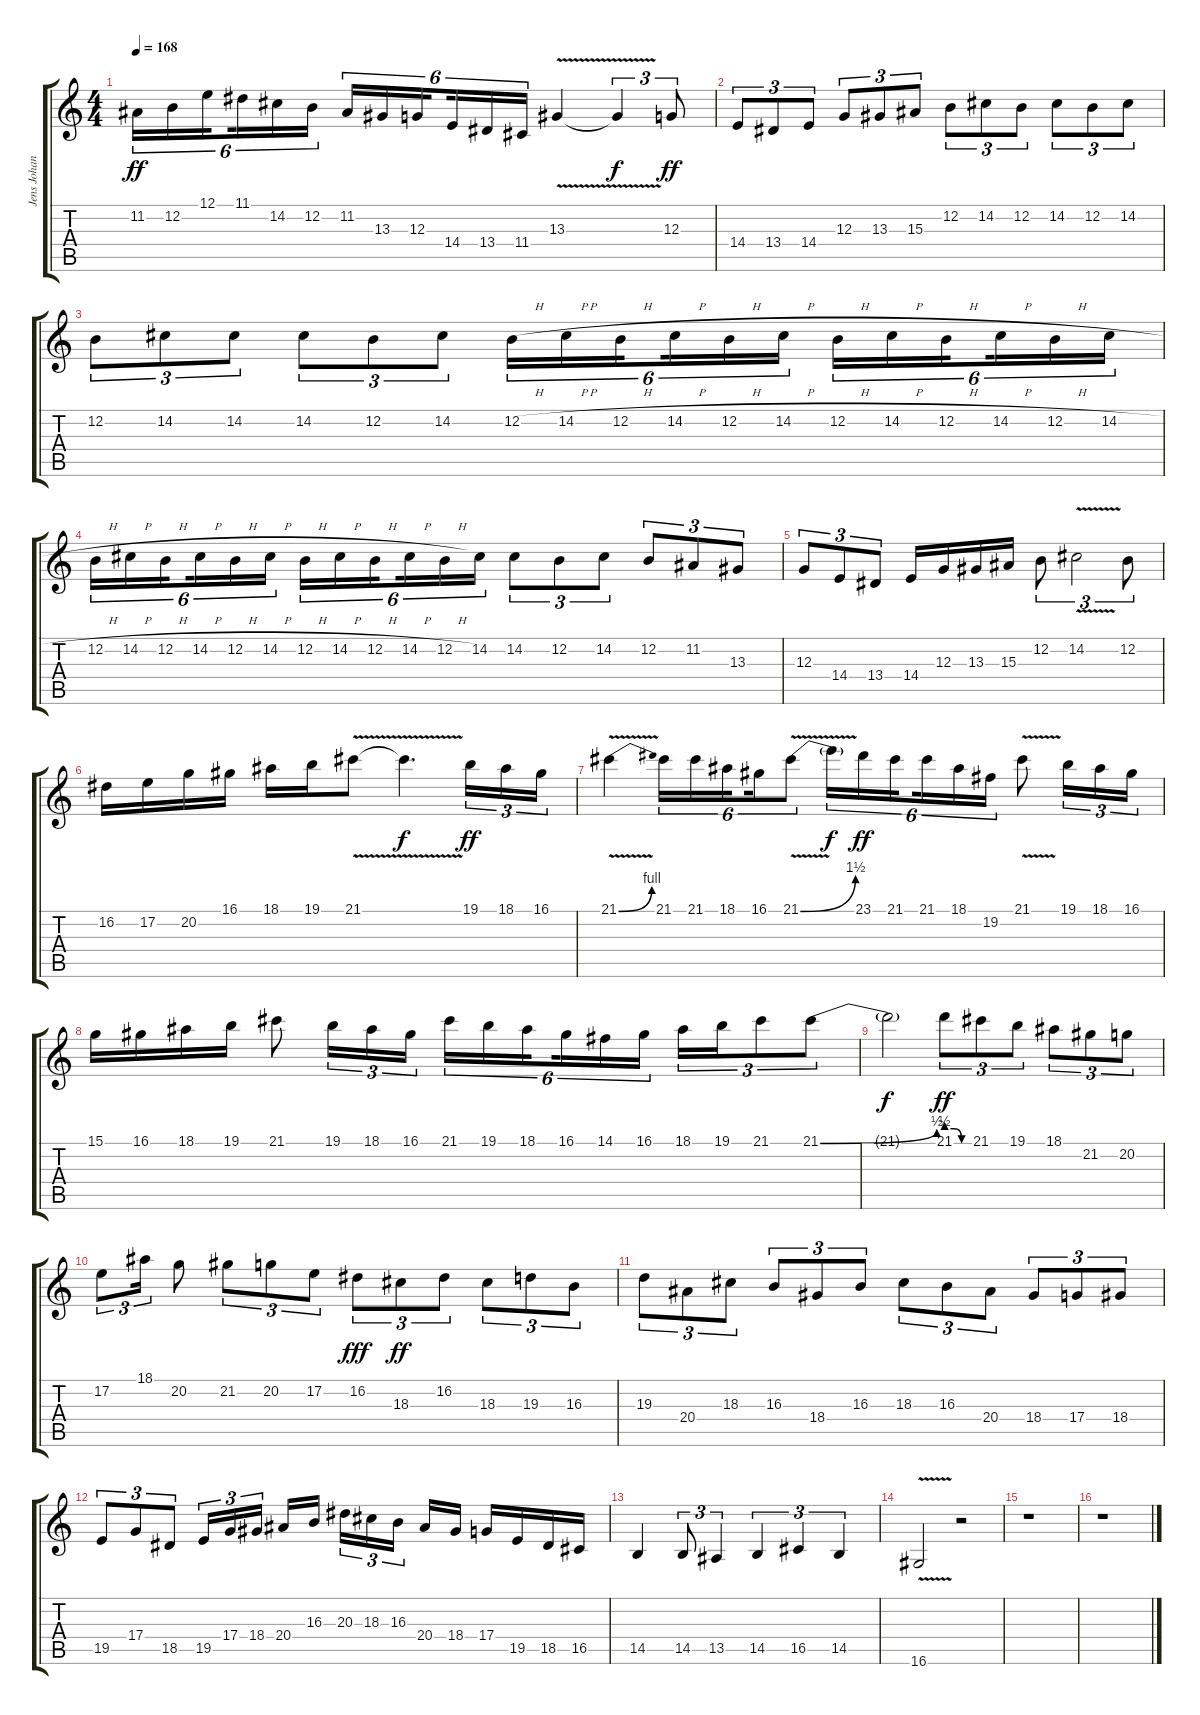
\track ("Jens Johansson (KeyBoards 1) " "Jens Johan") {instrument lead2sawtooth}
\staff {score tabs}
\tuning (E4 B3 G3 D3 A2 E2) {hide}
\ts (4 4)
\tempo 168
\clef g2
\ks c
11.2.16{tu (6 4) dy ff} 12.2.16{tu (6 4)} 12.1.16{tu (6 4) beam splitsecondary} 11.1.16{tu (6 4)} 14.2.16{tu (6 4)} 12.2.16{tu (6 4)} 11.2.16{tu (6 4)} 13.3.16{tu (6 4)} 12.3.16{tu (6 4) beam splitsecondary} 14.4.16{tu (6 4)} 13.4.16{tu (6 4)} 11.4.16{tu (6 4)} 13.3{v}.4 13.3{t}.4{tu (3 2) dy f} 12.3.8{tu (3 2) dy ff} |
14.4.8{tu (3 2)} 13.4.8{tu (3 2)} 14.4.8{tu (3 2)} 12.3.8{tu (3 2)} 13.3.8{tu (3 2)} 15.3.8{tu (3 2)} 12.2.8{tu (3 2)} 14.2.8{tu (3 2)} 12.2.8{tu (3 2)} 14.2.8{tu (3 2)} 12.2.8{tu (3 2)} 14.2.8{tu (3 2)} |
12.2.8{tu (3 2)} 14.2.8{tu (3 2)} 14.2.8{tu (3 2)} 14.2.8{tu (3 2)} 12.2.8{tu (3 2)} 14.2.8{tu (3 2)} 12.2{h}.16{tu (6 4)} 14.2{h}.16{tu (6 4)} 12.2{h}.16{tu (6 4) beam splitsecondary} 14.2{h}.16{tu (6 4)} 12.2{h}.16{tu (6 4)} 14.2{h}.16{tu (6 4)} 12.2{h}.16{tu (6 4)} 14.2{h}.16{tu (6 4)} 12.2{h}.16{tu (6 4) beam splitsecondary} 14.2{h}.16{tu (6 4)} 12.2{h}.16{tu (6 4)} 14.2{h}.16{tu (6 4)} |
12.2{h}.16{tu (6 4)} 14.2{h}.16{tu (6 4)} 12.2{h}.16{tu (6 4) beam splitsecondary} 14.2{h}.16{tu (6 4)} 12.2{h}.16{tu (6 4)} 14.2{h}.16{tu (6 4)} 12.2{h}.16{tu (6 4)} 14.2{h}.16{tu (6 4)} 12.2{h}.16{tu (6 4) beam splitsecondary} 14.2{h}.16{tu (6 4)} 12.2{h}.16{tu (6 4)} 14.2.16{tu (6 4)} 14.2.8{tu (3 2)} 12.2.8{tu (3 2)} 14.2.8{tu (3 2)} 12.2.8{tu (3 2)} 11.2.8{tu (3 2)} 13.3.8{tu (3 2)} |
12.3.8{tu (3 2)} 14.4.8{tu (3 2)} 13.4.8{tu (3 2)} 14.4.16 12.3.16 13.3.16 15.3.16 12.2.8{tu (3 2)} 14.2{v}.2{tu (3 2)} 12.2.8{tu (3 2)} |
16.2.16 17.2.16 20.2.16 16.1.16 18.1.16 19.1.16 21.1{v}.8 21.1{t}.4{d dy f} 19.1.16{tu (3 2) dy ff} 18.1.16{tu (3 2)} 16.1.16{tu (3 2)} |
21.1{be (bend 0 0 60 4) v}.4 21.1.16{tu (6 4)} 21.1.16{tu (6 4)} 18.1.16{tu (6 4) beam splitsecondary} 16.1.16{tu (6 4)} 21.1{be (bend 0 0 60 6) v}.8{tu (6 4)} 21.1{t}.16{tu (6 4) dy f} 23.1.16{tu (6 4) dy ff} 21.1.16{tu (6 4) beam splitsecondary} 21.1.16{tu (6 4)} 18.1.16{tu (6 4)} 19.2.16{tu (6 4)} 21.1{v}.8 19.1.16{tu (3 2)} 18.1.16{tu (3 2)} 16.1.16{tu (3 2)} |
15.1.16 16.1.16 18.1.16 19.1.16 21.1.8 19.1.16{tu (3 2)} 18.1.16{tu (3 2)} 16.1.16{tu (3 2)} 21.1.16{tu (6 4)} 19.1.16{tu (6 4)} 18.1.16{tu (6 4) beam splitsecondary} 16.1.16{tu (6 4)} 14.1.16{tu (6 4)} 16.1.16{tu (6 4)} 18.1.16{tu (3 2)} 19.1.16{tu (3 2)} 21.1.8{tu (3 2)} 21.1{be (bend 0 0 60 2)}.8{tu (3 2)} |
21.1{t}.2{dy f} 21.1{be (custom 0 2 20 2 40 0 60 0)}.8{tu (3 2) dy ff} 21.1.8{tu (3 2)} 19.1.8{tu (3 2)} 18.1.8{tu (3 2)} 21.2.8{tu (3 2)} 20.2.8{tu (3 2)} |
17.2.8{tu (3 2)} 18.1.16{tu (3 2)} 20.2.8 21.2.8{tu (3 2)} 20.2.8{tu (3 2)} 17.2.8{tu (3 2)} 16.2.8{tu (3 2) dy fff} 18.3.8{tu (3 2) dy ff} 16.2.8{tu (3 2)} 18.3.8{tu (3 2)} 19.3.8{tu (3 2)} 16.3.8{tu (3 2)} |
19.3.8{tu (3 2)} 20.4.8{tu (3 2)} 18.3.8{tu (3 2)} 16.3.8{tu (3 2)} 18.4.8{tu (3 2)} 16.3.8{tu (3 2)} 18.3.8{tu (3 2)} 16.3.8{tu (3 2)} 20.4.8{tu (3 2)} 18.4.8{tu (3 2)} 17.4.8{tu (3 2)} 18.4.8{tu (3 2)} |
19.5.8{tu (3 2)} 17.4.8{tu (3 2)} 18.5.8{tu (3 2)} 19.5.16{tu (3 2)} 17.4.16{tu (3 2)} 18.4.16{tu (3 2) beam splitsecondary} 20.4.16 16.3.16 20.3.16{tu (3 2)} 18.3.16{tu (3 2)} 16.3.16{tu (3 2) beam splitsecondary} 20.4.16 18.4.16 17.4.16 19.5.16 18.5.16 16.5.16 |
14.5.4 14.5.8{tu (3 2)} 13.5.4{tu (3 2)} 14.5.4{tu (3 2)} 16.5.4{tu (3 2)} 14.5.4{tu (3 2)} |
16.6{v}.2 r.2 |
r.1 |
r.1
